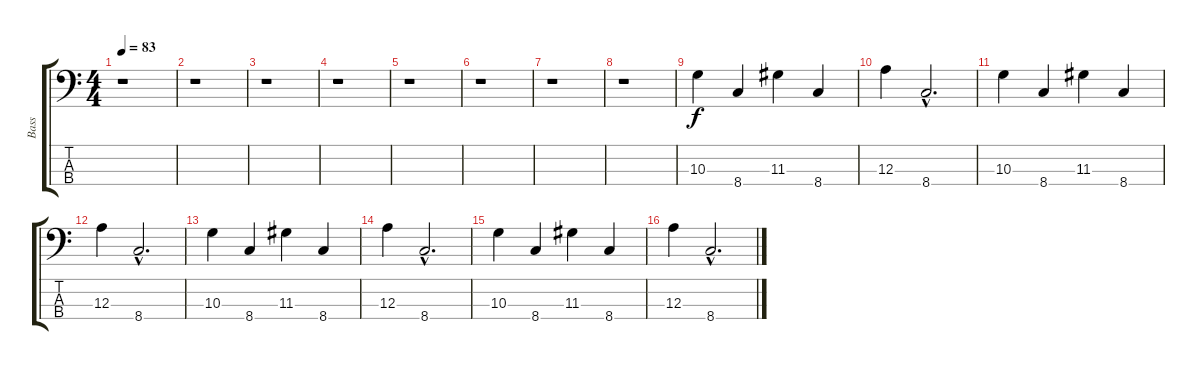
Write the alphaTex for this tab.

\track ("Bass" "Bass") {instrument electricbassfinger}
\staff {score tabs}
\tuning (G2 D2 A1 E1) {hide}
\ts (4 4)
\tempo 83
\clef f4
\ks c
r.1{dy f instrument electricbassfinger} |
r.1 |
r.1 |
r.1 |
r.1 |
r.1 |
r.1 |
r.1 |
10.3.4 8.4.4 11.3.4 8.4.4 |
12.3.4 8.4{hac}.2{d} |
10.3.4 8.4.4 11.3.4 8.4.4 |
12.3.4 8.4{hac}.2{d} |
10.3.4 8.4.4 11.3.4 8.4.4 |
12.3.4 8.4{hac}.2{d} |
10.3.4 8.4.4 11.3.4 8.4.4 |
12.3.4 8.4{hac}.2{d}
